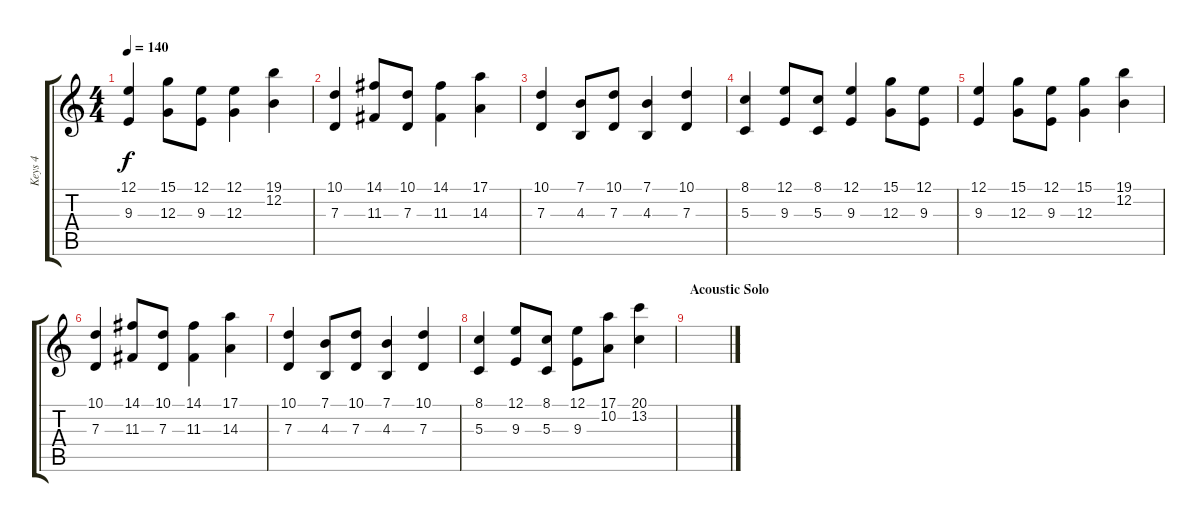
\track ("Keys 4" "Keys 4") {instrument flute}
\staff {score tabs}
\tuning (E4 B3 G3 D3 A2 E2) {hide}
\ts (4 4)
\tempo 140
\clef g2
\ks c
(12.1 9.3).4{dy f} (15.1 12.3).8 (12.1 9.3).8 (12.1 12.3).4 (19.1 12.2).4 |
(10.1 7.3).4 (14.1 11.3).8 (10.1 7.3).8 (14.1 11.3).4 (17.1 14.3).4 |
(10.1 7.3).4 (7.1 4.3).8 (10.1 7.3).8 (7.1 4.3).4 (10.1 7.3).4 |
(8.1 5.3).4 (12.1 9.3).8 (8.1 5.3).8 (12.1 9.3).4 (15.1 12.3).8 (12.1 9.3).8 |
(12.1 9.3).4 (15.1 12.3).8 (12.1 9.3).8 (15.1 12.3).4 (19.1 12.2).4 |
(10.1 7.3).4 (14.1 11.3).8 (10.1 7.3).8 (14.1 11.3).4 (17.1 14.3).4 |
(10.1 7.3).4 (7.1 4.3).8 (10.1 7.3).8 (7.1 4.3).4 (10.1 7.3).4 |
(8.1 5.3).4 (12.1 9.3).8 (8.1 5.3).8 (12.1 9.3).8 (17.1 10.2).8 (20.1 13.2).4 |
\section ("" "Acoustic Solo")
